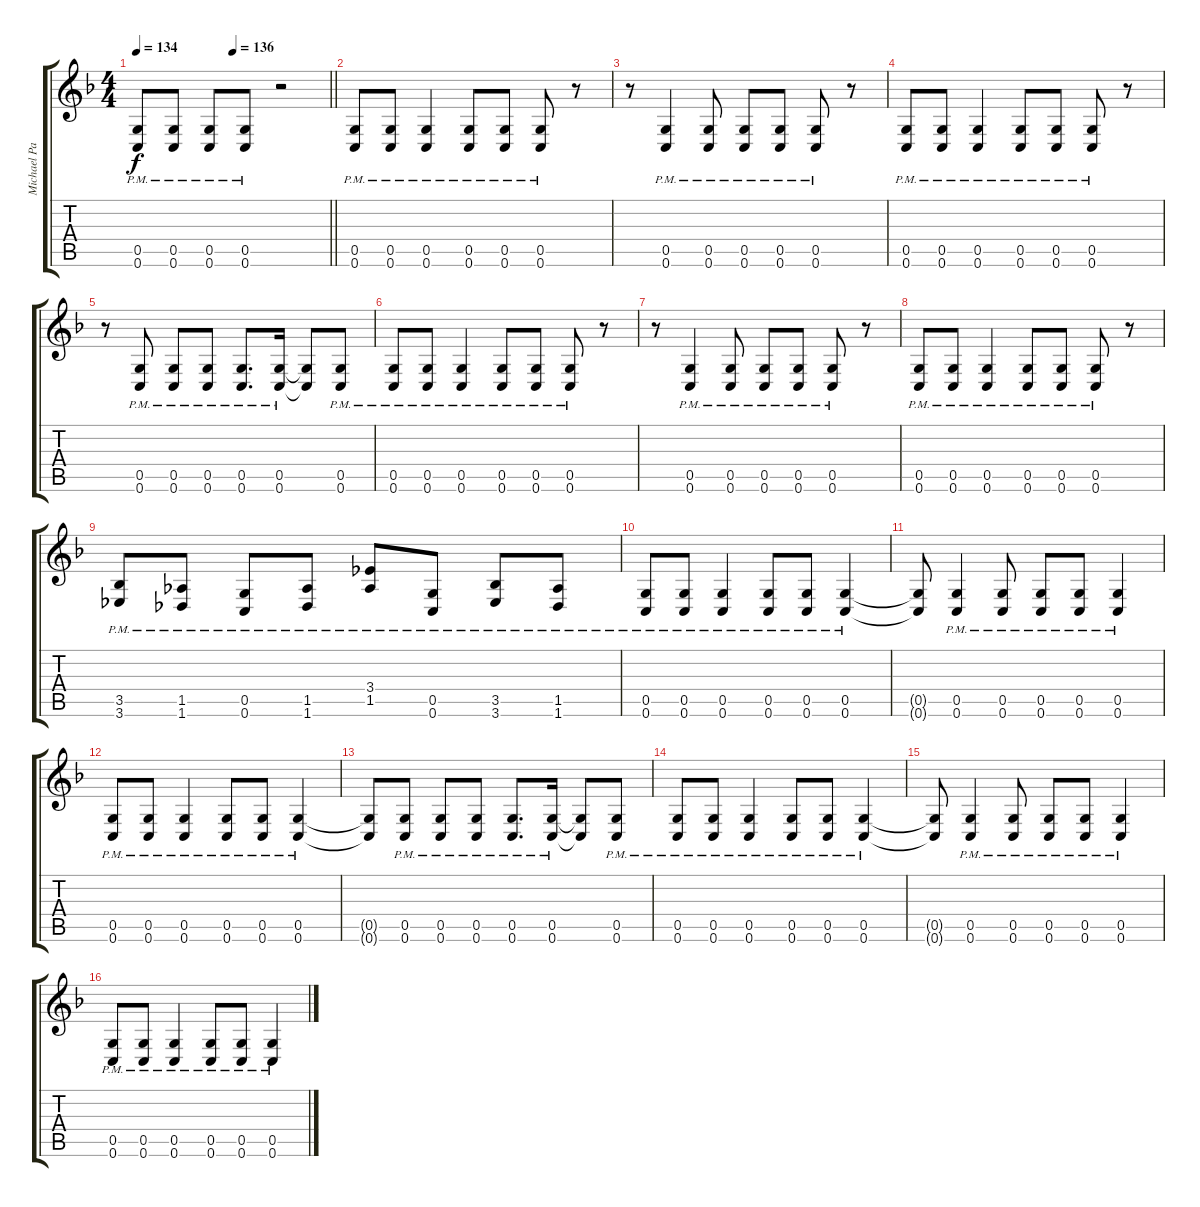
\track ("Michael Paget (Rhythm)" "Michael Pa") {instrument overdrivenguitar}
\staff {score tabs}
\tuning (D4 A3 F3 C3 G2 C2) {hide}
\ts (4 4)
\tempo 134
\tempo (136 0.5)
\clef g2
\barLineRight lightlight
\ks f
(0.5{pm} 0.6{pm}).8{dy f} (0.5{pm} 0.6{pm}).8 (0.5{pm} 0.6{pm}).8 (0.5{pm} 0.6{pm}).8 r.2 |
(0.5{pm} 0.6{pm}).8 (0.5{pm} 0.6{pm}).8 (0.5{pm} 0.6{pm}).4 (0.5{pm} 0.6{pm}).8 (0.5{pm} 0.6{pm}).8 (0.5{pm} 0.6{pm}).8 r.8 |
r.8 (0.5{pm} 0.6{pm}).4 (0.5{pm} 0.6{pm}).8 (0.5{pm} 0.6{pm}).8 (0.5{pm} 0.6{pm}).8 (0.5{pm} 0.6{pm}).8 r.8 |
(0.5{pm} 0.6{pm}).8 (0.5{pm} 0.6{pm}).8 (0.5{pm} 0.6{pm}).4 (0.5{pm} 0.6{pm}).8 (0.5{pm} 0.6{pm}).8 (0.5{pm} 0.6{pm}).8 r.8 |
r.8 (0.5{pm} 0.6{pm}).8 (0.5{pm} 0.6{pm}).8 (0.5{pm} 0.6{pm}).8 (0.5{pm} 0.6{pm}).8{d} (0.5{pm} 0.6{pm}).16 (0.5{t} 0.6{t}).8 (0.5{pm} 0.6{pm}).8 |
(0.5{pm} 0.6{pm}).8 (0.5{pm} 0.6{pm}).8 (0.5{pm} 0.6{pm}).4 (0.5{pm} 0.6{pm}).8 (0.5{pm} 0.6{pm}).8 (0.5{pm} 0.6{pm}).8 r.8 |
r.8 (0.5{pm} 0.6{pm}).4 (0.5{pm} 0.6{pm}).8 (0.5{pm} 0.6{pm}).8 (0.5{pm} 0.6{pm}).8 (0.5{pm} 0.6{pm}).8 r.8 |
(0.5{pm} 0.6{pm}).8 (0.5{pm} 0.6{pm}).8 (0.5{pm} 0.6{pm}).4 (0.5{pm} 0.6{pm}).8 (0.5{pm} 0.6{pm}).8 (0.5{pm} 0.6{pm}).8 r.8 |
(3.5{pm} 3.6{pm}).8 (1.5{pm} 1.6{pm}).8 (0.5{pm} 0.6{pm}).8 (1.5{pm} 1.6{pm}).8 (3.4{pm} 1.5{pm}).8 (0.5{pm} 0.6{pm}).8 (3.5{pm} 3.6{pm}).8 (1.5{pm} 1.6{pm}).8 |
(0.5{pm} 0.6{pm}).8 (0.5{pm} 0.6{pm}).8 (0.5{pm} 0.6{pm}).4 (0.5{pm} 0.6{pm}).8 (0.5{pm} 0.6{pm}).8 (0.5{pm} 0.6{pm}).4 |
(0.5{t} 0.6{t}).8 (0.5{pm} 0.6{pm}).4 (0.5{pm} 0.6{pm}).8 (0.5{pm} 0.6{pm}).8 (0.5{pm} 0.6{pm}).8 (0.5{pm} 0.6{pm}).4 |
(0.5{pm} 0.6{pm}).8 (0.5{pm} 0.6{pm}).8 (0.5{pm} 0.6{pm}).4 (0.5{pm} 0.6{pm}).8 (0.5{pm} 0.6{pm}).8 (0.5{pm} 0.6{pm}).4 |
(0.5{t} 0.6{t}).8 (0.5{pm} 0.6{pm}).8 (0.5{pm} 0.6{pm}).8 (0.5{pm} 0.6{pm}).8 (0.5{pm} 0.6{pm}).8{d} (0.5{pm} 0.6{pm}).16 (0.5{t} 0.6{t}).8 (0.5{pm} 0.6{pm}).8 |
(0.5{pm} 0.6{pm}).8 (0.5{pm} 0.6{pm}).8 (0.5{pm} 0.6{pm}).4 (0.5{pm} 0.6{pm}).8 (0.5{pm} 0.6{pm}).8 (0.5{pm} 0.6{pm}).4 |
(0.5{t} 0.6{t}).8 (0.5{pm} 0.6{pm}).4 (0.5{pm} 0.6{pm}).8 (0.5{pm} 0.6{pm}).8 (0.5{pm} 0.6{pm}).8 (0.5{pm} 0.6{pm}).4 |
(0.5{pm} 0.6{pm}).8 (0.5{pm} 0.6{pm}).8 (0.5{pm} 0.6{pm}).4 (0.5{pm} 0.6{pm}).8 (0.5{pm} 0.6{pm}).8 (0.5{pm} 0.6{pm}).4
